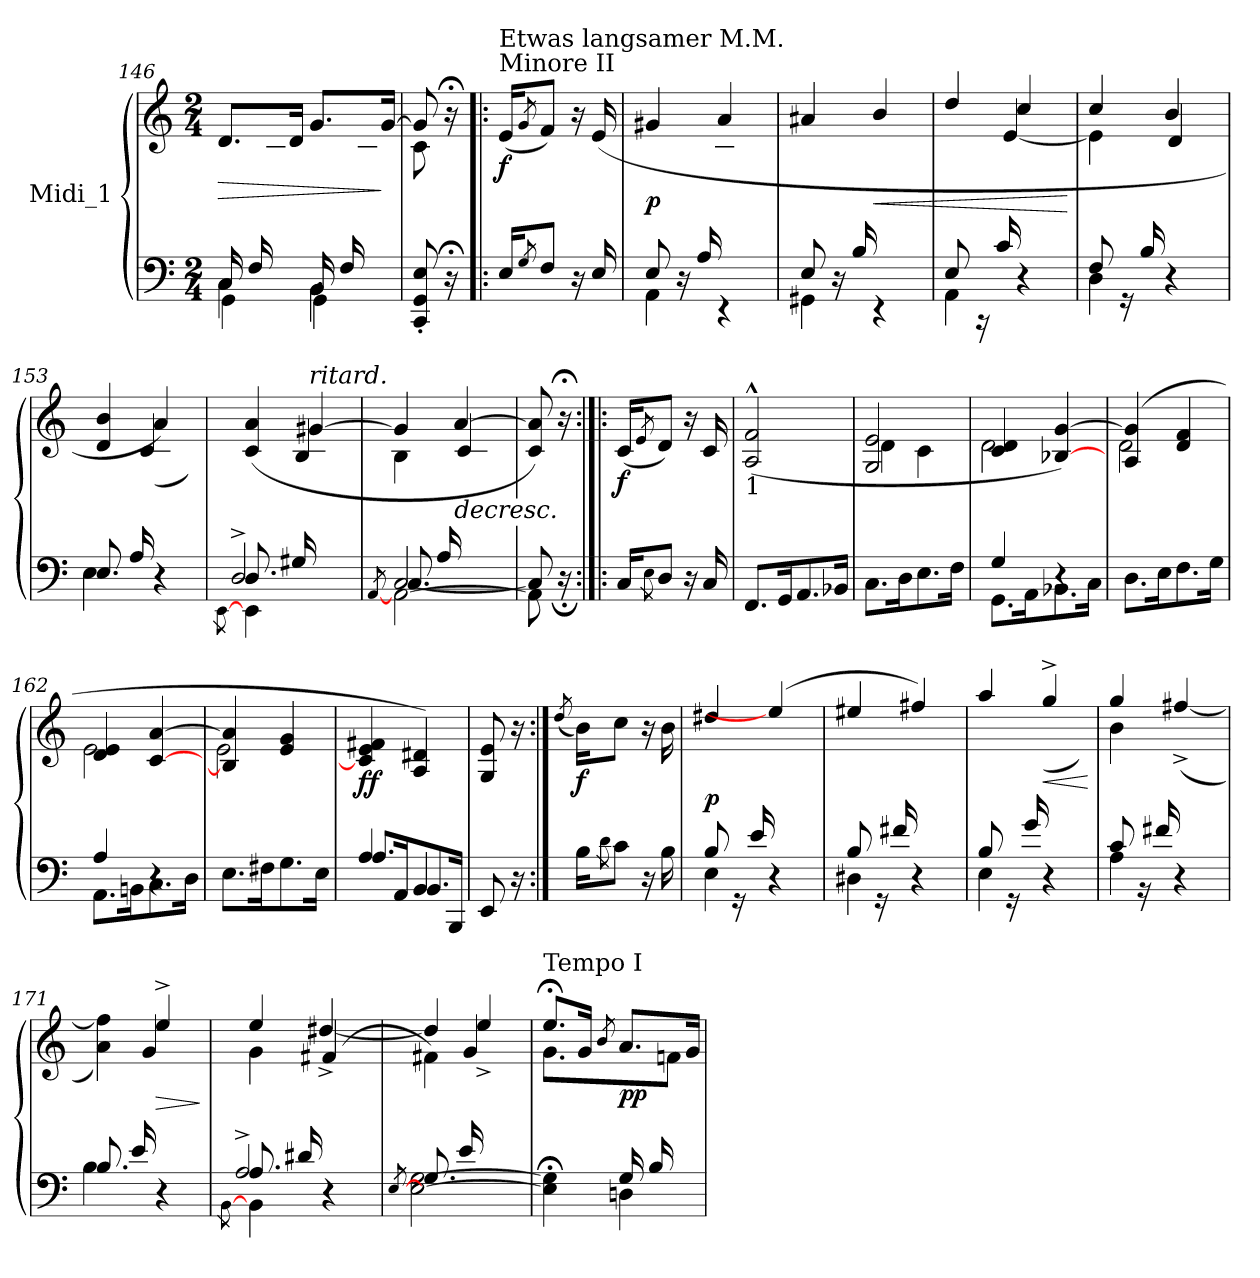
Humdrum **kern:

**kern	**kern	**dynam
*part1	*part1	*part1
*staff2	*staff1	*staff1/2
*I"Midi_1	*	*
*clefF4	*clefG2	*
*k[]	*k[]	*
*C:	*C:	*
*M2/4	*M2/4	*
=146	=146	=146
*^	*	*
*	*^	*	*
!	!	!	!	!LO:HP:b
*	*	*	*^	*
16C/LL	4C\	4GG'\	8.d/L	8ryy	>
16F/J	.	.	.	.	.
8ryy	.	.	.	8c\J	.
.	.	.	16d/Jk	.	.
16BB/LL	4BB\	4GG'\	8.g/L	8ryy	.
16F/J	.	.	.	.	.
8ryy	.	.	.	8B\J	.
.	.	.	[16g/Jk	.	]
*	*v	*v	*	*	*
=147	=147	=147	=147	=147
8CC/' 8GG/' 8E/'	8ryy	8g/]	8c\	.
16r;	16ryy	16r;<	16ryy	.
!!LO:PB:g=z	!!
=148!|:	=148!|:	=148!|:	=148!|:	=148!|:
*^	*^	*	*	*
!	!	!	!	!LO:TX:a:t=Minore II	!	!
!	!	!	!	!LO:TX:a:t=Etwas langsamer M.M.	!	!
!	!	!	!	!	!	!LO:DY:b
4ryy	4ryy	16E/KL	4ryy	(16e/KL	4ryy	f
.	.	8qG/	.	8qg/	.	.
.	.	8F/J	.	8f/J)	.	.
.	.	16r	.	16r	.	.
16ryy	16ryy	16E/	16ryy	(>16e/	16ryy	.
=149	=149	=149	=149	=149	=149	=149
*	*	*	*^	*	*^	*
!	!	!	!	!	!	!	!	!LO:DY:b
8E/	4ryy	2ryy	4AA\	8ryy	4ryy	8ryy	4g#X/	p
16ryy	.	.	.	16r	.	16ryy	.	.
16A/KL	.	.	.	16ryy	.	16ryy	.	.
*	*	*	*	*	*MM120	*	*	*
4ryy	4ryy	.	4r	4ryy	4a/	8.c\	4ryy	.
.	.	.	.	.	.	16e\Jk	.	.
=150	=150	=150	=150	=150	=150	=150	=150	=150
8E/	4ryy	2ryy	4GG#X\	8ryy	4a#X/	8ryy	4ryy	.
16ryy	.	.	.	16r	.	16ryy	.	.
16B/KL	.	.	.	16ryy	.	16ryy	.	.
!	!	!	!	!	!	!	!	!LO:HP:b
4ryy	4ryy	.	4r	4ryy	4ryy	8.d\	4b/	<
.	.	.	.	.	.	16e\Jk	.	.
=151	=151	=151	=151	=151	=151	=151	=151	=151
*	*	*	*	*	*	*	*^	*
8E/	4ryy	4ryy	4AA\	8ryy	4dd/	8ryy	4ryy	4ryy	.
16ryy	.	.	.	16r	.	16ryy	.	.	.
16c/KL	.	.	.	16ryy	.	16ryy	.	.	.
4ryy	4ryy	4ryy	4r	4ryy	4ryy	8.e\	4cc/	[4e/	.
.	.	.	.	.	.	16ani\Jk	.	.	.
*v	*v	*v	*v	*v	*	*	*	*	*
*	*v	*v	*v	*v	*
.	.	[
=152	=152	=152
*^	*^	*
*	*^	*	*^	*
*	*	*^	*	*	*^	*
*	*	*	*	*	*	*	*^	*
4ryy	4ryy	4D\	8F/	4cc/	4e\]	4ryy	4ryy	4ryy	.
.	.	.	16r	.	.	.	.	.	.
.	.	.	16B/KL	.	.	.	.	.	.
4ryy	4ryy	4r	4ryy	4ryy	4ryy	4b/	4d/	8.d\	.
.	.	.	.	.	.	.	.	16f\Jk	.
*	*	*	*	*	*	*v	*v	*v	*
=153	=153	=153	=153	=153	=153	=153	=153
*	*	*	*^	*	*	*	*
8.E/L	4ryy	2ryy	4E\	2ryy	4d/ 4b/	4ryy	4ryy	.
16A/K	.	.	.	.	.	.	.	.
4ryy	4ryy	.	4r	.	4a/)	(8.c\	4c/	.
.	.	.	.	.	.	16e\Jk)	.	.
!!LO:LB:g=z	!!	!!
=154	=154	=154	=154	=154	=154	=154	=154	=154
.	.	[8qEE\	.	.	.	.	.	.
8.D/L	4ryy	2D^/	4EE\	2ryy	(>4c/ 4a/	4ryy	4ryy	.
16G#X/K	.	.	.	.	.	.	.	.
!	!	!	!	!	!LO:TX:a:i:t=ritard.	!	!	!
4ryy	4ryy	.	4ryy	.	[4g#X/	8.B\	4B/	.
.	.	.	.	.	.	16e\Jk	.	.
*	*	*v	*v	*v	*	*	*	*
=155	=155	=155	=155	=155	=155	=155
.	.	[8qAA/	.	.	.	.
*	*	*^	*	*	*	*
2ryy	[2C/	[2AA\	8.C/L	4g#/]	4B\	4ryy	.
.	.	.	16A/K	.	.	.	.
!	!	!	!	!	!	!	!LO:HP:b
.	.	.	4ryy	[4a/	4c/	8.c\	>
.	.	.	.	.	.	16e\Jk	.
*	*	*	*	*	*v	*v	*
=156	=156	=156	=156	=156	=156	=156
8ryy	8C/]	8AA\]	8ryy	8c/ 8a/])	8ryy	.
16ryy	16r;<	16ryy	16ryy	16r;<	16ryy	.
=157:|!|:	=157:|!|:	=157:|!|:	=157:|!|:	=157:|!|:	=157:|!|:	=157:|!|:
!	!	!	!	!	!	!LO:DY:b
4ryy	16C/KL	4ryy	4ryy	(16c/KL	4ryy	f
.	8qE\	.	.	8qe/	.	.
.	8D/J	.	.	8d/J)	.	.
.	16r	.	.	16r	.	.
16ryy	16C/	16ryy	16ryy	16c/	16ryy	.
=158	=158	=158	=158	=158	=158	=158
!	!	!	!	!LO:TX:b:t=1	!	!
2ryy	8.FF/L	2ryy	2ryy	(>2A/^^ 2f/^^	2ryy	.
.	16GG/K	.	.	.	.	.
.	8.AA/	.	.	.	.	.
.	16BB-X/Jk	.	.	.	.	.
*v	*v	*v	*v	*	*	*
*	*v	*v	*
.	.	]
=159	=159	=159
*^	*^	*
*	*^	*	*	*
*	*	*^	*	*	*
2ryy	8.C\L	2ryy	2ryy	2G/ 2e/	4d\	.
.	16D\K	.	.	.	.	.
.	8.E\	.	.	.	4c\	.
.	16F\Jk	.	.	.	.	.
=160	=160	=160	=160	=160	=160	=160
2ryy	4G/	8.GG\L	2ryy	4c/ 4d/	2d\	.
.	.	16AA\K	.	.	.	.
.	4r	8.BB-X\	.	[4B-X/ [4g/)	.	.
.	.	16C\Jk	.	.	.	.
*	*	*v	*v	*	*	*
!!LO:LB:g=z	!!
=161	=161	=161	=161	=161	=161
2ryy	8.D\L	2ryy	(>4A/ 4g/]	2d\	.
.	16E\K	.	.	.	.
.	8.F\	.	4d/ 4f/	.	.
.	16G\Jk	.	.	.	.
=162	=162	=162	=162	=162	=162
2ryy	4A/	8.AA\L	4d/ 4e/	2e\	.
.	.	16BBni\K	.	.	.
.	4r	8.C\	[4c/ [4a/	.	.
.	.	16D\Jk	.	.	.
=163	=163	=163	=163	=163	=163
2ryy	8.E\L	2ryy	4B-/] 4a/]	2e\	.
.	16F#X\K	.	.	.	.
.	8.G\	.	4e/ 4g/	.	.
.	16E\Jk	.	.	.	.
=164	=164	=164	=164	=164	=164
!	!	!	!	!	!LO:DY:b
2ryy	4A/	8.A/L	4c/] 4e/ 4f#X/	2ryy	ff
.	.	16AA/K	.	.	.
.	4BB/	8.BB/	4A/ 4d#X/)	.	.
.	.	16BBB/Jk	.	.	.
=165	=165	=165	=165	=165	=165
8ryy	8EE/	8ryy	8G/ 8e/	8ryy	.
16ryy	16r	16ryy	16r	16ryy	.
=166:|!	=166:|!	=166:|!	=166:|!	=166:|!	=166:|!
.	.	.	(>8qdd/	.	.
!	!	!	!	!	!LO:DY:b
4ryy	16B\KL	4ryy	16b\KL)	4ryy	f
.	8qd\	.	.	.	.
.	8c\J	.	8cc\J	.	.
.	16r	.	16r	.	.
16ryy	16B\	16ryy	16b\	16ryy	.
=167	=167	=167	=167	=167	=167
*	*	*^	*	*^	*
!	!	!	!	!	!	!	!LO:DY:b
8B/L	4ryy	4E\	8ryy	4dd#X/	8ryy	4ryy	p
16ryy	.	.	16r	.	16ryy	.	.
16e/K	.	.	16ryy	.	16ryy	.	.
4ryy	4ryy	4r	4ryy	4ryy	8.g\	(>4ee/]	.
.	.	.	.	.	16b\Jk	.	.
!!LO:LB:g=z	!!	!!
=168	=168	=168	=168	=168	=168	=168	=168
8B/	4ryy	4D#X\	8ryy	4ee#X/	8ryy	4ryy	.
16ryy	.	.	16r	.	16ryy	.	.
16f#X/KL	.	.	16ryy	.	16ryy	.	.
4ryy	4ryy	4r	4ryy	4ryy	8.a\	4ff#X/)	.
.	.	.	.	.	16b\Jk	.	.
!!LO:LB:g=z	!!	!!
=169	=169	=169	=169	=169	=169	=169	=169
*	*	*	*^	*	*	*	*
8B/	4ryy	2ryy	4E\	8ryy	4aa/	8ryy	4ryy	.
16ryy	.	.	.	16r	.	16ryy	.	.
16g/KL	.	.	.	16ryy	.	16ryy	.	.
!	!	!	!	!	!	!	!	!LO:HP:b
4ryy	4ryy	.	4r	4ryy	4ryy	(8.b\	4gg^/	<
.	.	.	.	.	.	16eeni\Jk)	.	.
*v	*v	*v	*v	*v	*	*	*	*
*	*v	*v	*v	*
.	.	[
=170	=170	=170
*^	*^	*
*	*^	*	*^	*
*	*	*^	*	*	*^	*
*	*	*	*^	*	*	*	*	*
8c/	4ryy	4ryy	4A\	8ryy	4gg/	8ryy	4b\	4ryy	.
16ryy	.	.	.	16r	.	16ryy	.	.	.
16f#X/KL	.	.	.	16ryy	.	16ryy	.	.	.
4ryy	4ryy	4ryy	4r	4ryy	4ryy	8.a\	4ryy	([4ff#X^/	.
.	.	.	.	.	.	16cc\Jk	.	.	.
*	*	*	*v	*v	*	*	*	*	*
*	*	*	*	*	*	*v	*v	*
=171	=171	=171	=171	=171	=171	=171	=171
8.B/L	2ryy	4B\	2ryy	4ryy	4ryy	4a\ 4ff#\])	.
16e/K	.	.	.	.	.	.	.
!	!	!	!	!	!	!	!LO:HP:b
4ryy	.	4r	.	8.g\	4g/	4ee^/	>
.	.	.	.	16b\Jk	.	.	.
*v	*v	*v	*v	*	*	*	*
*	*v	*v	*v	*
.	.	]
=172	=172	=172
*^	*	*
*	*^	*	*
*	*	*^	*	*
.	.	.	[8qBB\	.	.
*	*	*	*	*^	*
*	*	*	*	*	*^	*
8.A/L	2ryy	2A^/	4BB\	4ee/	4g\	4ryy	.
16d#X/K	.	.	.	.	.	.	.
4ryy	.	.	4r	4f#X/	[4dd#X^/	(8.f#X\	.
.	.	.	.	.	.	16b\Jk	.
=173	=173	=173	=173	=173	=173	=173	=173
.	.	[8qE/	.	.	.	.	.
8.G/L	2ryy	[2E\ [2G\	2ryy	4ryy	4dd#/]	4f#X\)	.
16e/K	.	.	.	.	.	.	.
4ryy	.	.	.	8.g\	4ee^/	4g/	.
.	.	.	.	16b\Jk	.	.	.
*	*	*	*	*	*v	*v	*
=174	=174	=174	=174	=174	=174	=174
*	*	*	*^	*	*	*
!	!	!	!	!	!LO:TX:a:t=Tempo I	!	!
4ryy	2ryy	2ryy	4E\]; 4G\];	2ryy	8.ee;</L	8.g\	.
.	.	.	.	.	16g/Jk	16ryy	.
.	.	.	.	.	8qb/	.	.
!	!	!	!	!	!	!	!LO:DY:b
16G/LL	.	.	4Dni\	.	8.a/L	8ryy	pp
16B/J	.	.	.	.	.	.	.
8ryy	.	.	.	.	.	8fni\J	.
.	.	.	.	.	16g/Jk	.	.
*v	*v	*v	*v	*v	*	*	*
*	*v	*v	*
=	=	=
*-	*-	*-
